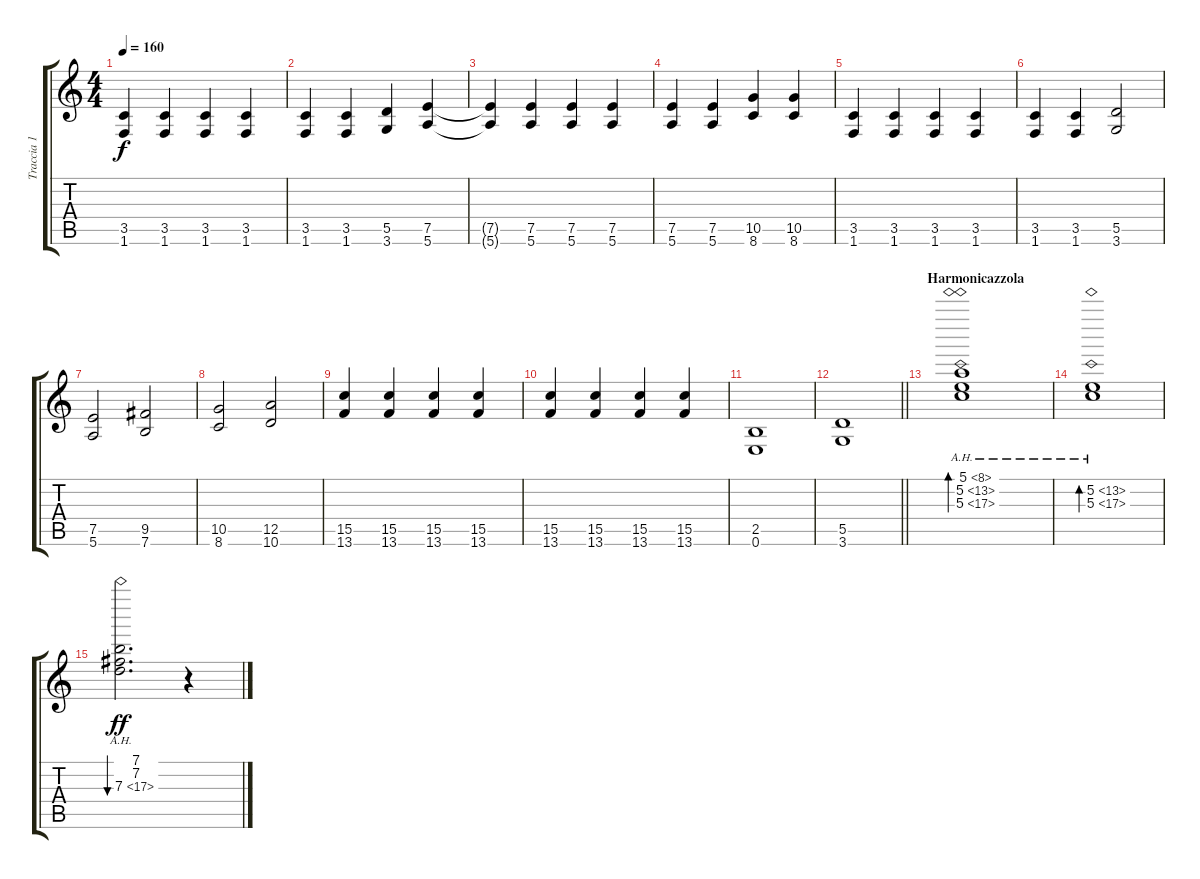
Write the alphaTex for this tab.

\track ("Traccia 1" "Traccia 1") {instrument distortionguitar}
\staff {score tabs}
\tuning (E4 B3 G3 D3 A2 E2) {hide}
\ts (4 4)
\tempo 160
\clef g2
\ks c
(3.5 1.6).4{dy f} (3.5 1.6).4 (3.5 1.6).4 (3.5 1.6).4 |
(3.5 1.6).4 (3.5 1.6).4 (5.5 3.6).4 (7.5 5.6).4 |
(7.5{t} 5.6{t}).4 (7.5 5.6).4 (7.5 5.6).4 (7.5 5.6).4 |
(7.5 5.6).4 (7.5 5.6).4 (10.5 8.6).4 (10.5 8.6).4 |
(3.5 1.6).4 (3.5 1.6).4 (3.5 1.6).4 (3.5 1.6).4 |
(3.5 1.6).4 (3.5 1.6).4 (5.5 3.6).2 |
(7.5 5.6).2 (9.5 7.6).2 |
(10.5 8.6).2 (12.5 10.6).2 |
(15.5 13.6).4 (15.5 13.6).4 (15.5 13.6).4 (15.5 13.6).4 |
(15.5 13.6).4 (15.5 13.6).4 (15.5 13.6).4 (15.5 13.6).4 |
(2.5 0.6).1 |
\barLineRight lightlight
(5.5 3.6).1 |
\section ("" "Harmonicazzola")
(5.1{ah 3} 5.2{ah 8} 5.3{ah 12}).1{bd 480 instrument acousticguitarsteel} |
(5.2{ah 8} 5.3{ah 12}).1{bd 480 instrument acousticguitarsteel} |
(7.1 7.2 7.3{ah 10}).2{d bu 30 dy ff} r.4
